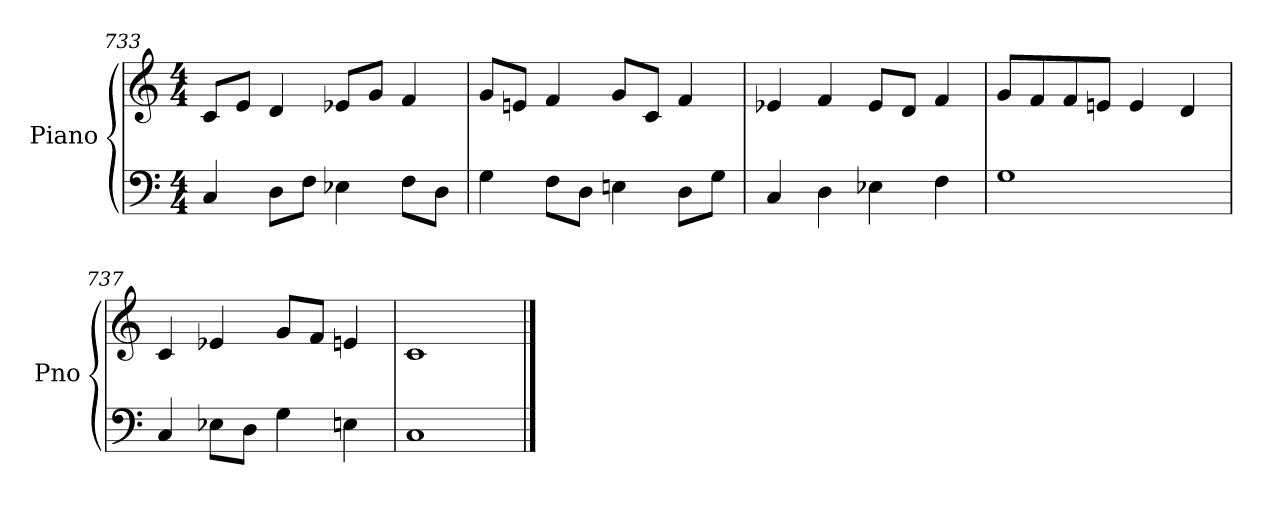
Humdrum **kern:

**kern	**kern
*part1	*part1
*staff2	*staff1
*I"Piano	*
*I'Pno	*
!!LO:LB:g=z
*clefF4	*clefG2
*k[]	*k[]
*M4/4	*M4/4
=733	=733
4C/	8c/L
.	8e/J
8D\L	4d/
8F\J	.
4E-X\	8e-X/L
.	8g/J
8F\L	4f/
8D\J	.
=734	=734
4G\	8g/L
.	8en/J
8F\L	4f/
8D\J	.
4En\	8g/L
.	8c/J
8D\L	4f/
8G\J	.
=735	=735
4C/	4e-X/
4D\	4f/
4E-X\	8e-/L
.	8d/J
4F\	4f/
=736	=736
1G	8g/L
.	8f/
.	8f/
.	8en/J
.	4e/
.	4d/
=737	=737
4C/	4c/
8E-X\L	4e-X/
8D\J	.
4G\	8g/L
.	8f/J
4En\	4en/
=738	=738
1C	1c
==	==
*-	*-
